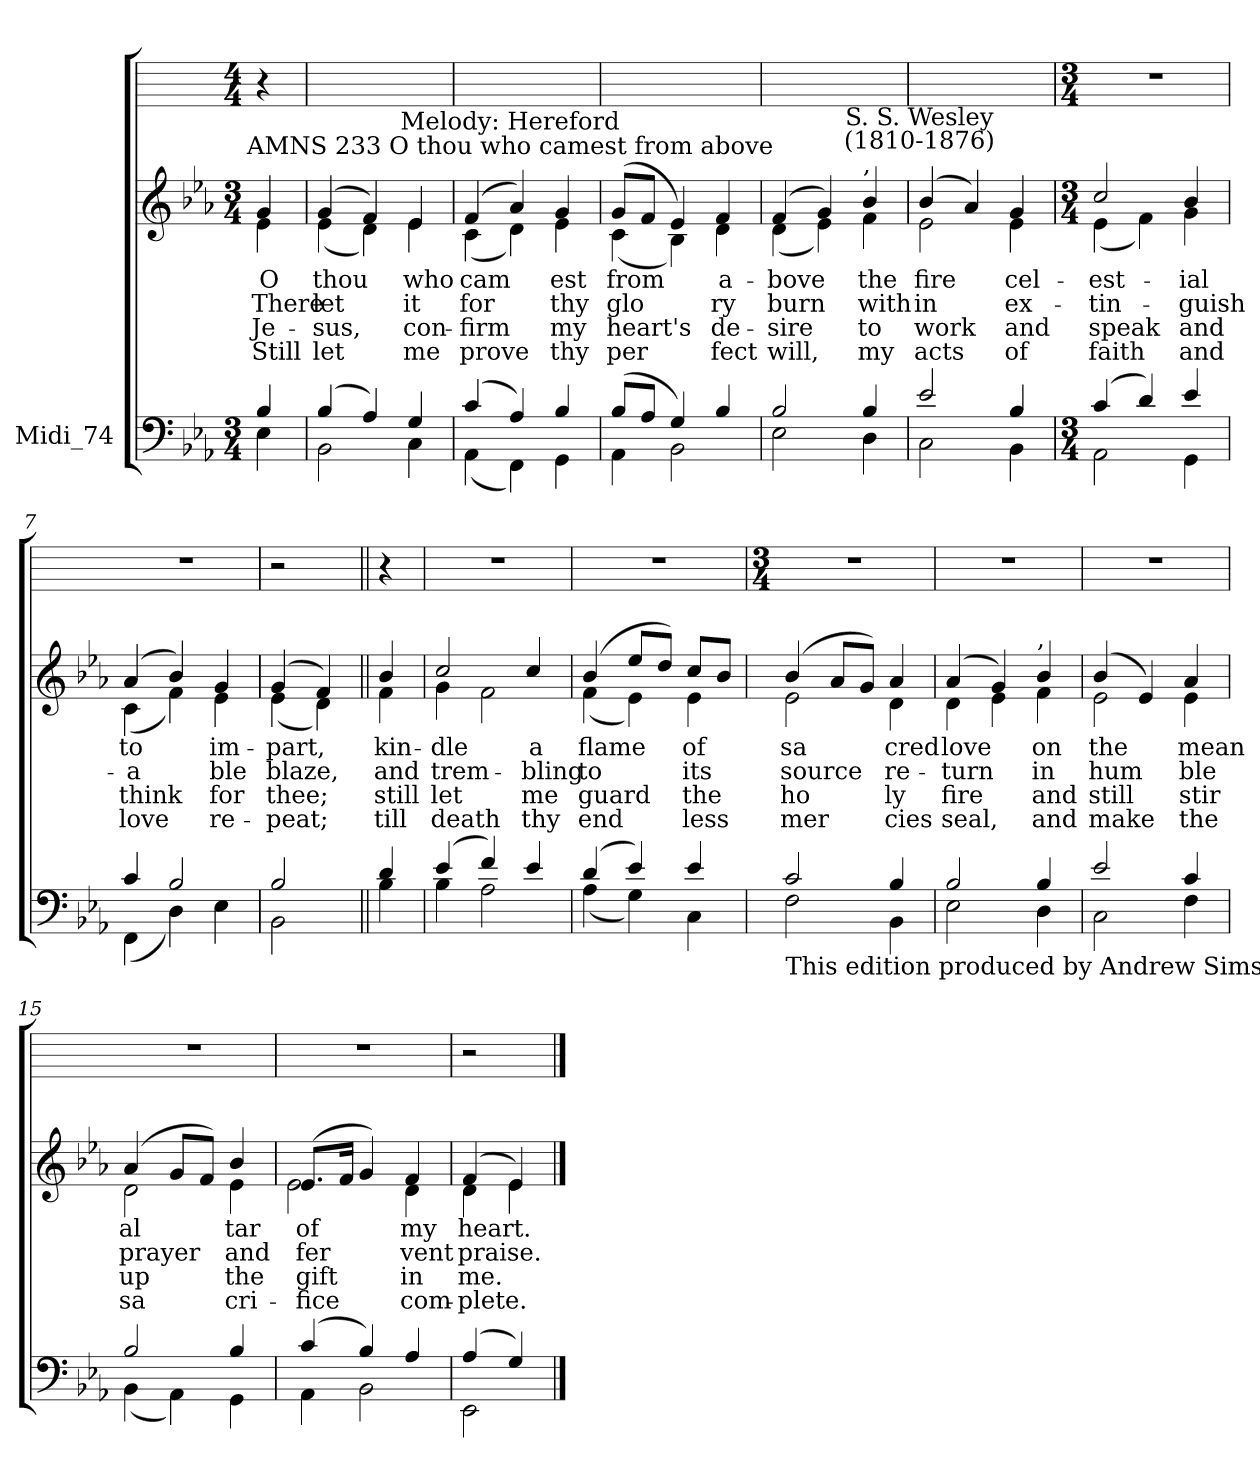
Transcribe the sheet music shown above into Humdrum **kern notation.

**kern	**kern	**text	**text	**text	**text	**kern
*part3	*part2	*part2	*part2	*part2	*part2	*part1
*staff3	*staff2	*staff2	*staff2	*staff2	*staff2	*staff1
*I"Midi_74	*	*	*	*	*	*
*clefF4	*clefG2	*	*	*	*	*
*k[b-e-a-]	*k[b-e-a-]	*	*	*	*	*
*E-:	*E-:	*	*	*	*	*
*M3/4	*M3/4	*	*	*	*	*M4/4
=	=	=	=	=	=	=
*^	*	*	*	*	*	*
!	!	!LO:TX:a:cj:t=Charles Wesley\n(1707-1788)	!	!	!	!	!
!	!	!	!LO:LY:b	!LO:LY:b	!LO:LY:b	!LO:LY:b	!
*	*	*^	*	*	*	*	*
4B-/	4E-\	4g/	4e-\	O	There	Je-	-Still	4r
=1	=1	=1	=1	=1	=1	=1	=1	=1
!	!	!	!	!LO:LY:b	!LO:LY:b	!LO:LY:b	!LO:LY:b	!
(>4B-/	2BB-\	(>4g/	(<4e-\	thou	let	sus,	let	2.r
4A-/)	.	4f/)	4d\)	.	.	.	.	.
!	!	!	!	!LO:LY:b	!LO:LY:b	!LO:LY:b	!LO:LY:b	!
4G/	4C\	4e-/	4e-\	who	it	con-	-me	.
=2	=2	=2	=2	=2	=2	=2	=2	=2
!	!	!	!	!LO:LY:b	!LO:LY:b	!LO:LY:b	!LO:LY:b	!
(>4c/	(<4AA-\	(>4f/	(<4c\	cam	for	firm	prove	2.r
!	!	!LO:TX:a:cj:t=AMNS 233 O thou who camest from above	!	!	!	!	!	!
!	!	!LO:TX:a:cj:t=Melody&colon; Hereford	!	!	!	!	!	!
4A-/)	4FF\)	4a-/)	4d\)	.	.	.	.	.
!	!	!	!	!LO:LY:b	!LO:LY:b	!LO:LY:b	!LO:LY:b	!
4B-/	4GG\	4g/	4e-\	est	thy	my	thy	.
=3	=3	=3	=3	=3	=3	=3	=3	=3
!	!	!	!	!LO:LY:b	!LO:LY:b	!LO:LY:b	!LO:LY:b	!
(>8B-/L	4AA-\	(>8g/L	(<4c\	from	glo	heart's	per	2.r
8A-/J	.	8f/J	.	.	.	.	.	.
4G/)	2BB-\	4e-/)	4B-\)	.	.	.	.	.
!	!	!	!	!LO:LY:b	!LO:LY:b	!LO:LY:b	!LO:LY:b	!
4B-/	.	4f/	4d\	a-	-ry	de-	-fect	.
=4	=4	=4	=4	=4	=4	=4	=4	=4
!	!	!	!	!LO:LY:b	!LO:LY:b	!LO:LY:b	!LO:LY:b	!
2B-/	2E-\	(>4f/	(<4d\	bove	burn	sire	will,	2.r
.	.	4g/)	4e-\)	.	.	.	.	.
!	!	!LO:TX:a:t=,	!	!	!	!	!	!
!	!	!	!	!LO:LY:b	!LO:LY:b	!LO:LY:b	!LO:LY:b	!
4B-/	4D\	4b-/	4f\	the	with	to	my	.
=5	=5	=5	=5	=5	=5	=5	=5	=5
!	!	!LO:TX:a:cj:t=S. S. Wesley\n(1810-1876)	!	!	!	!	!	!
!	!	!	!	!LO:LY:b	!LO:LY:b	!LO:LY:b	!LO:LY:b	!
2e-/	2C\	(>4b-/	2e-\	fire	in	work	acts	2.r
.	.	4a-/)	.	.	.	.	.	.
!	!	!	!	!LO:LY:b	!LO:LY:b	!LO:LY:b	!LO:LY:b	!
4B-/	4BB-\	4g/	4e-\	cel-	-ex-	-and	of	.
!!LO:LB:g=z
=6	=6	=6	=6	=6	=6	=6	=6	=6
*M3/4	*	*M3/4	*	*	*	*	*	*M3/4
!	!	!	!	!LO:LY:b	!LO:LY:b	!LO:LY:b	!LO:LY:b	!
(>4c/	2AA-\	2cc/	(<4e-\	est-	-tin-	-speak	faith	2.r
4d/)	.	.	4f\)	.	.	.	.	.
!	!	!	!	!LO:LY:b	!LO:LY:b	!LO:LY:b	!LO:LY:b	!
4e-/	4GG\	4b-/	4g\	ial	guish-	-and	and	.
=7	=7	=7	=7	=7	=7	=7	=7	=7
!	!	!	!	!LO:LY:b	!LO:LY:b	!LO:LY:b	!LO:LY:b	!
4c/	(<4FF\	(>4a-/	(<4c\	to	a	think	love	2.r
2B-/	4D\)	4b-/)	4f\)	.	.	.	.	.
!	!	!	!	!LO:LY:b	!LO:LY:b	!LO:LY:b	!LO:LY:b	!
.	4E-\	4g/	4e-\	im-	-ble	for	re-	.
=8	=8	=8	=8	=8	=8	=8	=8	=8
!	!	!	!	!LO:LY:b	!LO:LY:b	!LO:LY:b	!LO:LY:b	!
2B-/	2BB-\	(>4g/	(<4e-\	-part,	blaze,	thee;	peat;	2r
.	.	4f/)	4d\)	.	.	.	.	.
=9||	=9||	=9||	=9||	=9||	=9||	=9||	=9||	=9||
!	!	!	!	!LO:LY:b	!LO:LY:b	!LO:LY:b	!LO:LY:b	!
4d/	4B-\	4b-/	4f\	kin-	-and	still	till	4r
=10	=10	=10	=10	=10	=10	=10	=10	=10
!	!	!	!	!LO:LY:b	!LO:LY:b	!LO:LY:b	!LO:LY:b	!
(>4e-/	4B-\	2cc/	4g\	dle	trem-	-let	death	2.r
4f/)	2A-\	.	2f\	.	.	.	.	.
!	!	!	!	!LO:LY:b	!LO:LY:b	!LO:LY:b	!LO:LY:b	!
4e-/	.	4cc/	.	a	bling	me	thy	.
=11	=11	=11	=11	=11	=11	=11	=11	=11
!	!	!	!	!LO:LY:b	!LO:LY:b	!LO:LY:b	!LO:LY:b	!
(>4d/	(<4A-\	(>4b-/	(<4f\	flame	to	guard	end	2.r
4e-/)	4G\)	8ee-/L	4e-\)	.	.	.	.	.
.	.	8dd/J)	.	.	.	.	.	.
!	!	!	!	!LO:LY:b	!LO:LY:b	!LO:LY:b	!LO:LY:b	!
4e-/	4C\	8cc/L	4e-\	of	its	the	less	.
.	.	8b-/J	.	.	.	.	.	.
!!LO:LB:g=z
=12	=12	=12	=12	=12	=12	=12	=12	=12
*	*	*	*	*	*	*	*	*M3/4
!LO:TX:b:t=This edition produced by Andrew Sims, 2020	!	!	!	!	!	!	!	!
!	!	!	!	!LO:LY:b	!LO:LY:b	!LO:LY:b	!LO:LY:b	!
2c/	2F\	(>4b-/	2e-\	sa	source	ho	mer	2.r
.	.	8a-/L	.	.	.	.	.	.
.	.	8g/J)	.	.	.	.	.	.
!	!	!	!	!LO:LY:b	!LO:LY:b	!LO:LY:b	!LO:LY:b	!
4B-/	4BB-\	4a-/	4d\	cred	re-	-ly	cies	.
=13	=13	=13	=13	=13	=13	=13	=13	=13
!	!	!	!	!LO:LY:b	!LO:LY:b	!LO:LY:b	!LO:LY:b	!
2B-/	2E-\	(>4a-/	4d\	love	turn	fire	seal,	2.r
.	.	4g/)	4e-\	.	.	.	.	.
!	!	!LO:TX:a:t=,	!	!	!	!	!	!
!	!	!	!	!LO:LY:b	!LO:LY:b	!LO:LY:b	!LO:LY:b	!
4B-/	4D\	4b-/	4f\	on	in	and	and	.
=14	=14	=14	=14	=14	=14	=14	=14	=14
!	!	!	!	!LO:LY:b	!LO:LY:b	!LO:LY:b	!LO:LY:b	!
2e-/	2C\	(>4b-/	2e-\	the	hum	still	make	2.r
.	.	4e-/)	.	.	.	.	.	.
!	!	!	!	!LO:LY:b	!LO:LY:b	!LO:LY:b	!LO:LY:b	!
4c/	4F\	4a-/	4e-\	mean	ble	stir	the	.
=15	=15	=15	=15	=15	=15	=15	=15	=15
!	!	!	!	!LO:LY:b	!LO:LY:b	!LO:LY:b	!LO:LY:b	!
2B-/	(<4BB-\	(>4a-/	2d\	al	prayer	up	sa	2.r
.	4AA-\)	8g/L	.	.	.	.	.	.
.	.	8f/J)	.	.	.	.	.	.
!	!	!	!	!LO:LY:b	!LO:LY:b	!LO:LY:b	!LO:LY:b	!
4B-/	4GG\	4b-/	4e-\	tar	and	the	cri-	.
=16	=16	=16	=16	=16	=16	=16	=16	=16
!	!	!	!	!LO:LY:b	!LO:LY:b	!LO:LY:b	!LO:LY:b	!
(>4c/	4AA-\	(>8.e-/L	2e-\	-of	fer	gift	fice	2.r
.	.	16f/J	.	.	.	.	.	.
4B-/)	2BB-\	4g/)	.	.	.	.	.	.
!	!	!	!	!LO:LY:b	!LO:LY:b	!LO:LY:b	!LO:LY:b	!
4A-/	.	4f/	4d\	my	vent	in	com-	.
=17	=17	=17	=17	=17	=17	=17	=17	=17
!	!	!	!	!LO:LY:b	!LO:LY:b	!LO:LY:b	!LO:LY:b	!
(>4A-/	2EE-\	(>4f/	4d\	-heart.	praise.	me.	plete.	2r
4G/)	.	4e-/)	4e-\	.	.	.	.	.
*v	*v	*	*	*	*	*	*	*
*	*v	*v	*	*	*	*	*
==	==	==	==	==	==	==
*-	*-	*-	*-	*-	*-	*-
